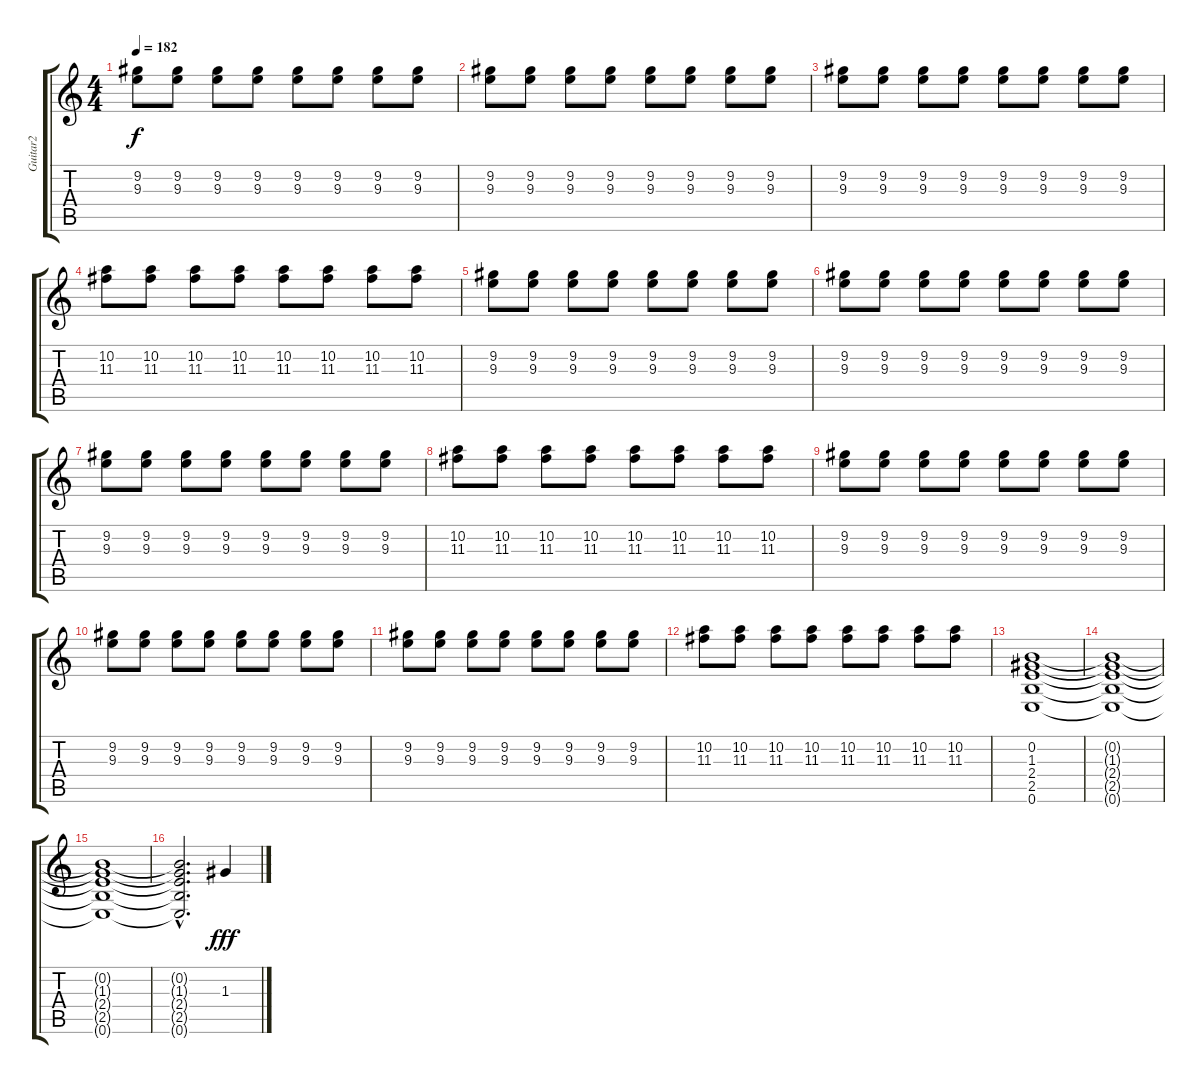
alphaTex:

\track ("Guitar2" "Guitar2") {instrument distortionguitar}
\staff {score tabs}
\tuning (E4 B3 G3 D3 A2 E2) {hide}
\ts (4 4)
\tempo 182
\clef g2
\ks c
(9.2 9.3).8{dy f} (9.2 9.3).8 (9.2 9.3).8 (9.2 9.3).8 (9.2 9.3).8 (9.2 9.3).8 (9.2 9.3).8 (9.2 9.3).8 |
(9.2 9.3).8 (9.2 9.3).8 (9.2 9.3).8 (9.2 9.3).8 (9.2 9.3).8 (9.2 9.3).8 (9.2 9.3).8 (9.2 9.3).8 |
(9.2 9.3).8 (9.2 9.3).8 (9.2 9.3).8 (9.2 9.3).8 (9.2 9.3).8 (9.2 9.3).8 (9.2 9.3).8 (9.2 9.3).8 |
(10.2 11.3).8 (10.2 11.3).8 (10.2 11.3).8 (10.2 11.3).8 (10.2 11.3).8 (10.2 11.3).8 (10.2 11.3).8 (10.2 11.3).8 |
(9.2 9.3).8 (9.2 9.3).8 (9.2 9.3).8 (9.2 9.3).8 (9.2 9.3).8 (9.2 9.3).8 (9.2 9.3).8 (9.2 9.3).8 |
(9.2 9.3).8 (9.2 9.3).8 (9.2 9.3).8 (9.2 9.3).8 (9.2 9.3).8 (9.2 9.3).8 (9.2 9.3).8 (9.2 9.3).8 |
(9.2 9.3).8 (9.2 9.3).8 (9.2 9.3).8 (9.2 9.3).8 (9.2 9.3).8 (9.2 9.3).8 (9.2 9.3).8 (9.2 9.3).8 |
(10.2 11.3).8 (10.2 11.3).8 (10.2 11.3).8 (10.2 11.3).8 (10.2 11.3).8 (10.2 11.3).8 (10.2 11.3).8 (10.2 11.3).8 |
(9.2 9.3).8 (9.2 9.3).8 (9.2 9.3).8 (9.2 9.3).8 (9.2 9.3).8 (9.2 9.3).8 (9.2 9.3).8 (9.2 9.3).8 |
(9.2 9.3).8 (9.2 9.3).8 (9.2 9.3).8 (9.2 9.3).8 (9.2 9.3).8 (9.2 9.3).8 (9.2 9.3).8 (9.2 9.3).8 |
(9.2 9.3).8 (9.2 9.3).8 (9.2 9.3).8 (9.2 9.3).8 (9.2 9.3).8 (9.2 9.3).8 (9.2 9.3).8 (9.2 9.3).8 |
(10.2 11.3).8 (10.2 11.3).8 (10.2 11.3).8 (10.2 11.3).8 (10.2 11.3).8 (10.2 11.3).8 (10.2 11.3).8 (10.2 11.3).8 |
(0.2 1.3 2.4 2.5 0.6).1 |
(0.2{t} 1.3{t} 2.4{t} 2.5{t} 0.6{t}).1 |
(0.2{t} 1.3{t} 2.4{t} 2.5{t} 0.6{t}).1 |
(0.2{hac t} 1.3{hac t} 2.4{hac t} 2.5{hac t} 0.6{hac t}).2{d} 1.3.4{dy fff instrument guitarharmonics}
